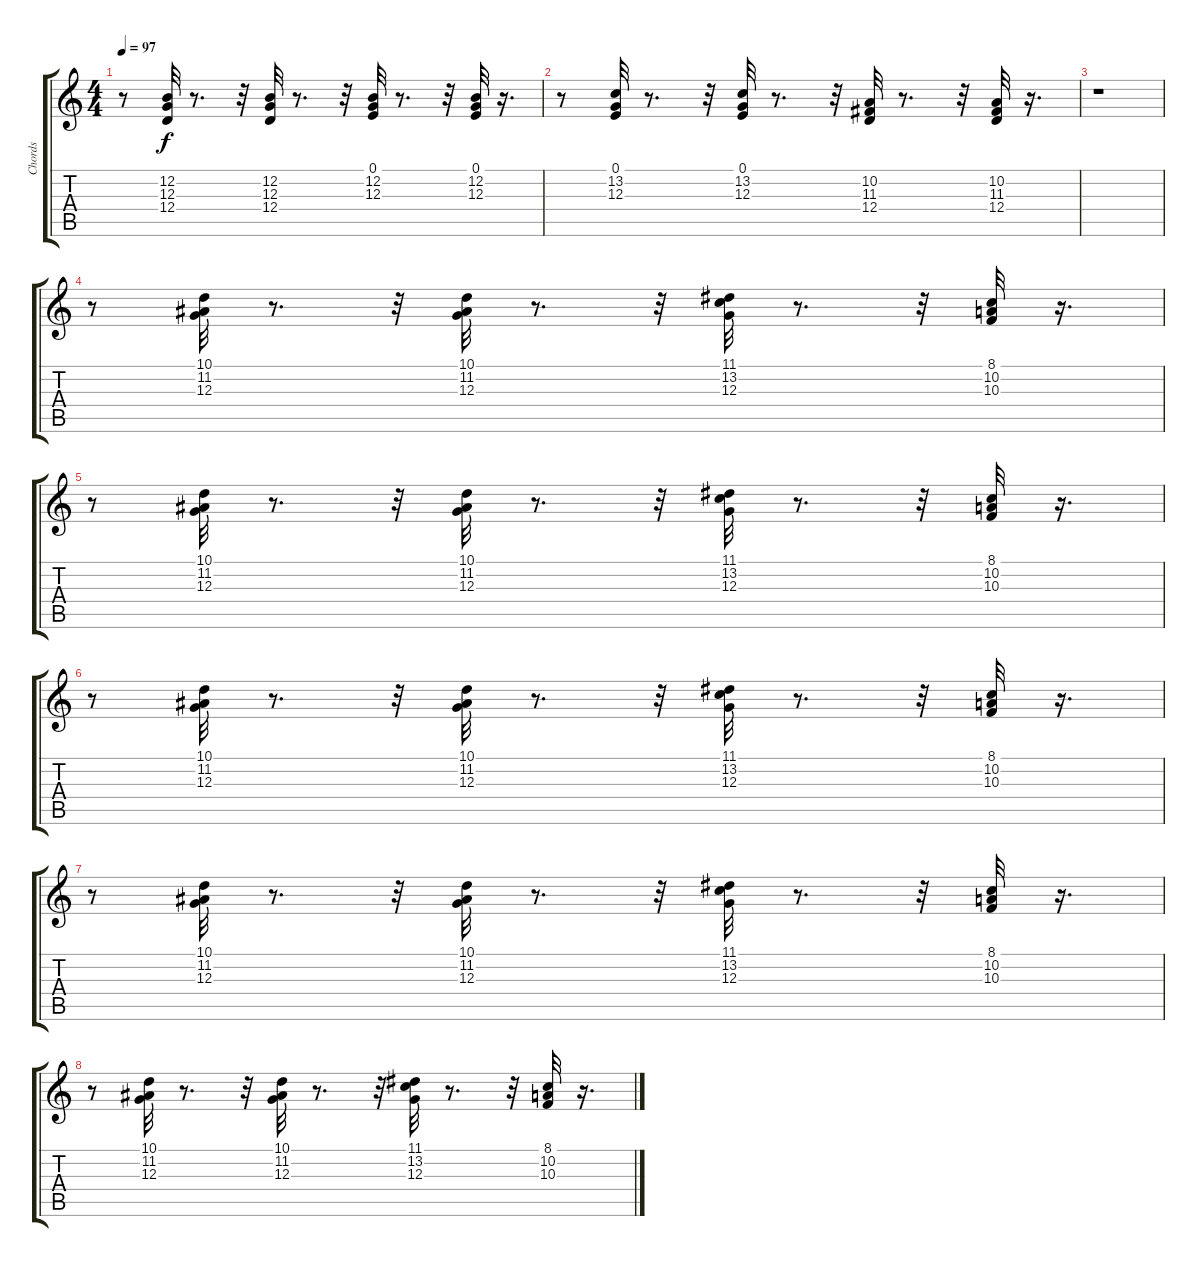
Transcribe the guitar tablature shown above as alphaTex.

\track ("Chords" "Chords") {instrument brightacousticpiano}
\staff {score tabs}
\tuning (E4 B3 G3 D3 A2 E2) {hide}
\ts (4 4)
\tempo 97
\clef g2
\ks c
r.8{dy f} (12.2 12.3 12.4).32 r.8{d} r.32 (12.2 12.3 12.4).32 r.8{d} r.32 (0.1 12.2 12.3).32 r.8{d} r.32 (0.1 12.2 12.3).32 r.16{d} |
r.8 (0.1 13.2 12.3).32 r.8{d} r.32 (0.1 13.2 12.3).32 r.8{d} r.32 (10.2 11.3 12.4).32 r.8{d} r.32 (10.2 11.3 12.4).32 r.16{d} |
r.1 |
r.8 (10.1 11.2 12.3).32 r.8{d} r.32 (10.1 11.2 12.3).32 r.8{d} r.32 (11.1 13.2 12.3).32 r.8{d} r.32 (8.1 10.2 10.3).32 r.16{d} |
r.8 (10.1 11.2 12.3).32 r.8{d} r.32 (10.1 11.2 12.3).32 r.8{d} r.32 (11.1 13.2 12.3).32 r.8{d} r.32 (8.1 10.2 10.3).32 r.16{d} |
r.8 (10.1 11.2 12.3).32 r.8{d} r.32 (10.1 11.2 12.3).32 r.8{d} r.32 (11.1 13.2 12.3).32 r.8{d} r.32 (8.1 10.2 10.3).32 r.16{d} |
r.8 (10.1 11.2 12.3).32 r.8{d} r.32 (10.1 11.2 12.3).32 r.8{d} r.32 (11.1 13.2 12.3).32 r.8{d} r.32 (8.1 10.2 10.3).32 r.16{d} |
r.8 (10.1 11.2 12.3).32 r.8{d} r.32 (10.1 11.2 12.3).32 r.8{d} r.32 (11.1 13.2 12.3).32 r.8{d} r.32 (8.1 10.2 10.3).32 r.16{d}
